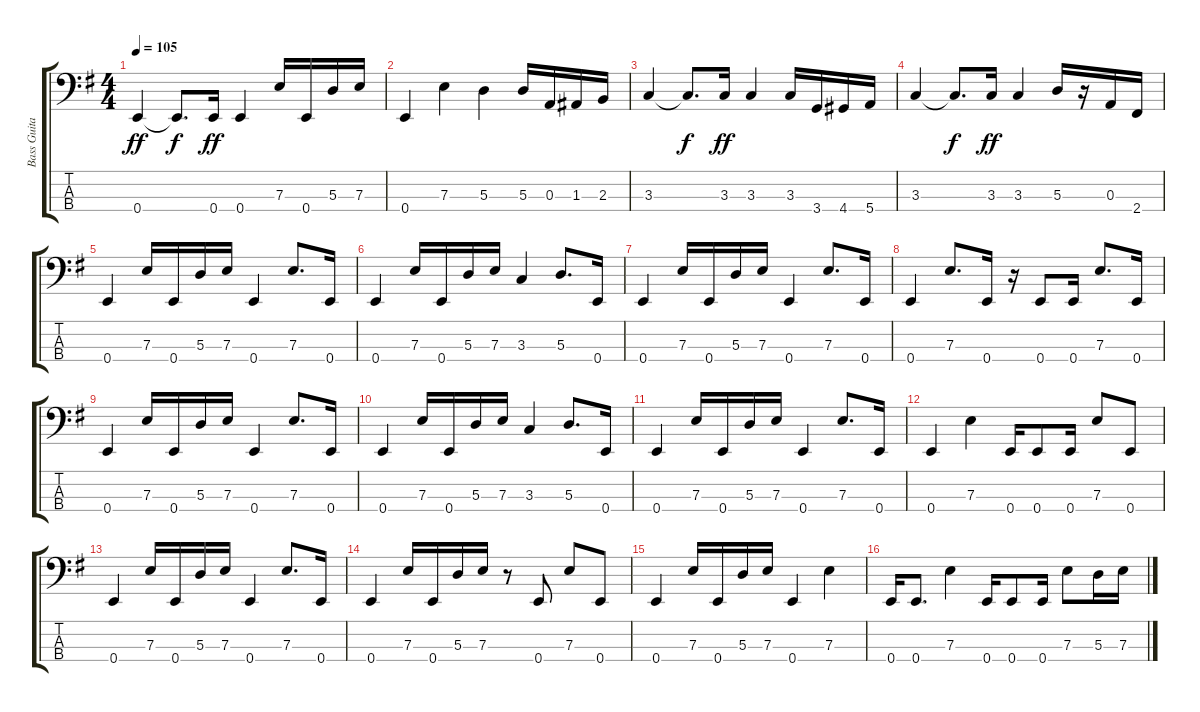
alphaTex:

\track ("Bass Guitar" "Bass Guita") {instrument electricbassfinger}
\staff {score tabs}
\tuning (G2 D2 A1 E1) {hide}
\ts (4 4)
\tempo 105
\clef f4
\ks eminor
0.4.4{dy ff} 0.4{t}.8{d dy f} 0.4.16{dy ff} 0.4.4 7.3.16 0.4.16 5.3.16 7.3.16 |
0.4.4 7.3.4 5.3.4 5.3.16 0.3.16 1.3.16 2.3.16 |
3.3.4 3.3{t}.8{d dy f} 3.3.16{dy ff} 3.3.4 3.3.16 3.4.16 4.4.16 5.4.16 |
3.3.4 3.3{t}.8{d dy f} 3.3.16{dy ff} 3.3.4 5.3.16 r.16 0.3.16 2.4.16 |
0.4.4 7.3.16 0.4.16 5.3.16 7.3.16 0.4.4 7.3.8{d} 0.4.16 |
0.4.4 7.3.16 0.4.16 5.3.16 7.3.16 3.3.4 5.3.8{d} 0.4.16 |
0.4.4 7.3.16 0.4.16 5.3.16 7.3.16 0.4.4 7.3.8{d} 0.4.16 |
0.4.4 7.3.8{d} 0.4.16 r.16 0.4.8 0.4.16 7.3.8{d} 0.4.16 |
0.4.4 7.3.16 0.4.16 5.3.16 7.3.16 0.4.4 7.3.8{d} 0.4.16 |
0.4.4 7.3.16 0.4.16 5.3.16 7.3.16 3.3.4 5.3.8{d} 0.4.16 |
0.4.4 7.3.16 0.4.16 5.3.16 7.3.16 0.4.4 7.3.8{d} 0.4.16 |
0.4.4 7.3.4 0.4.16 0.4.8 0.4.16 7.3.8 0.4.8 |
0.4.4 7.3.16 0.4.16 5.3.16 7.3.16 0.4.4 7.3.8{d} 0.4.16 |
0.4.4 7.3.16 0.4.16 5.3.16 7.3.16 r.8 0.4.8 7.3.8 0.4.8 |
0.4.4 7.3.16 0.4.16 5.3.16 7.3.16 0.4.4 7.3.4 |
0.4.16 0.4.8{d} 7.3.4 0.4.16 0.4.8 0.4.16 7.3.8 5.3.16 7.3.16
